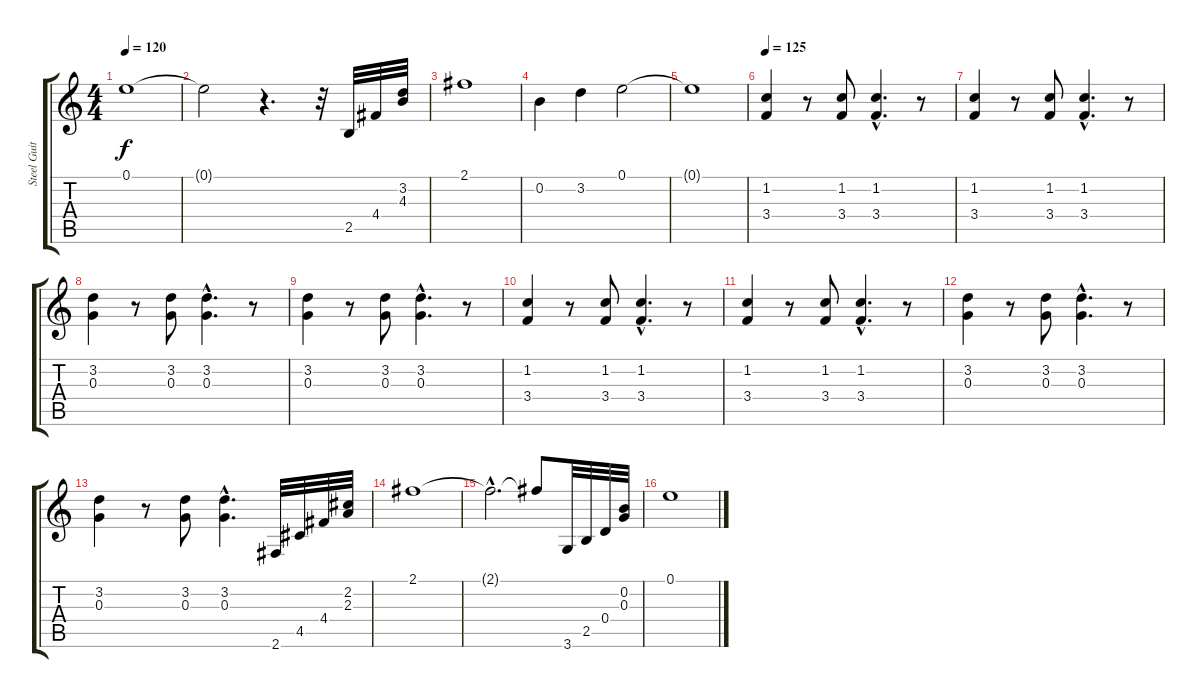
\track ("Steel Guitar" "Steel Guit") {instrument acousticguitarsteel}
\staff {score tabs}
\tuning (E4 B3 G3 D3 A2 E2) {hide}
\ts (4 4)
\tempo 120
\clef g2
\ks c
0.1.1{dy f} |
0.1{t}.2 r.4{d} r.32 2.5.32 4.4.32 (3.2 4.3).32 |
2.1.1 |
0.2.4 3.2.4 0.1.2 |
0.1{t}.1 |
\tempo 125
(1.2 3.4).4 r.8 (1.2 3.4).8 (1.2{hac} 3.4{hac}).4{d} r.8 |
(1.2 3.4).4 r.8 (1.2 3.4).8 (1.2{hac} 3.4{hac}).4{d} r.8 |
(3.2 0.3).4 r.8 (3.2 0.3).8 (3.2{hac} 0.3{hac}).4{d} r.8 |
(3.2 0.3).4 r.8 (3.2 0.3).8 (3.2{hac} 0.3{hac}).4{d} r.8 |
(1.2 3.4).4 r.8 (1.2 3.4).8 (1.2{hac} 3.4{hac}).4{d} r.8 |
(1.2 3.4).4 r.8 (1.2 3.4).8 (1.2{hac} 3.4{hac}).4{d} r.8 |
(3.2 0.3).4 r.8 (3.2 0.3).8 (3.2{hac} 0.3{hac}).4{d} r.8 |
(3.2 0.3).4 r.8 (3.2 0.3).8 (3.2{hac} 0.3{hac}).4{d} 2.6.32 4.5.32 4.4.32 (2.2 2.3).32 |
2.1.1 |
2.1{hac t}.2{d} 2.1{t}.8 3.6.32 2.5.32 0.4.32 (0.2 0.3).32 |
0.1.1
